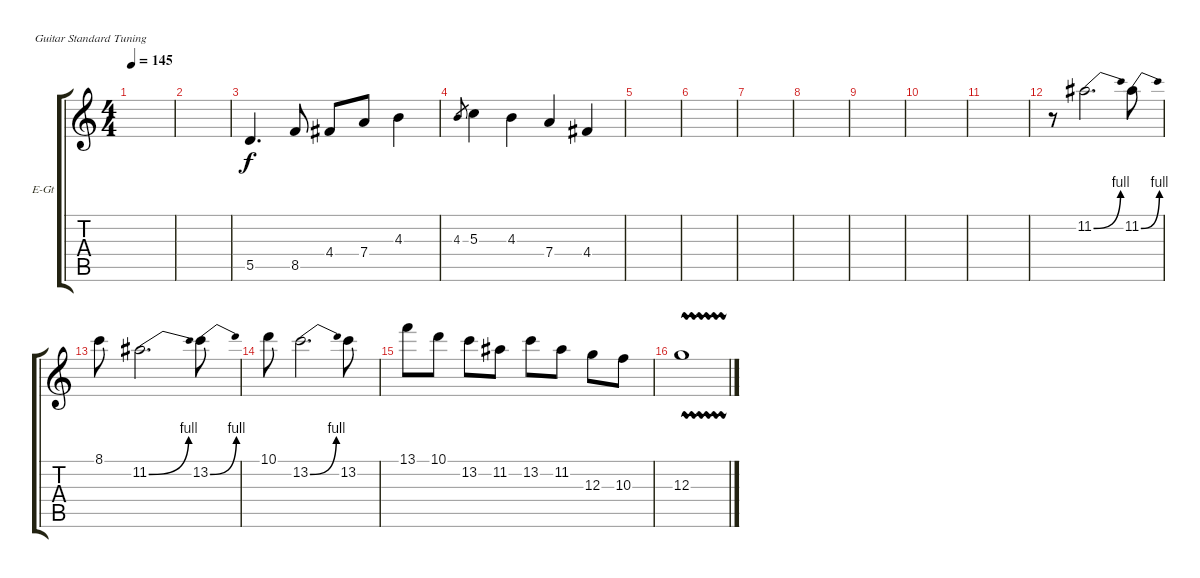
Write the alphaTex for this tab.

\defaultSystemsLayout 4
\bracketExtendMode groupsimilarinstruments
\firstSystemTrackNameOrientation horizontal
\otherSystemsTrackNameOrientation horizontal
\track ("Electric Guitar" "E-Gt") {instrument overdrivenguitar}
\staff {score tabs}
\tuning (E4 B3 G3 D3 A2 E2)
\ts (4 4)
\tempo 145
\clef g2
\scale
0.333333
\ks c
|
\scale
0.333333 |
\scale
0.333333 5.5.4{d} 8.5.8 4.4.8 7.4.8 4.3.4 |
\scale
0.333333 4.3.8{gr} 5.3.4 4.3.4 7.4.4 4.4.4 |
\scale
0.333333 |
\scale
0.333333 |
\scale
0.333333 |
\scale
0.333333 |
\scale
0.333333 |
\scale
0.333333 |
\scale
0.333333 |
\scale
0.333333 r.8 11.2{be (bend 0 0 15 4)}.2{d} 11.2{be (bend 0 0 15 4)}.8 |
\scale
0.333333 8.1.8 11.2{be (bend 0 0 15 4)}.2{d} 13.2{be (bend 0 0 15 4)}.8 |
10.1.8 13.2{be (bend 0 0 15 4)}.2{d} 13.2.8 |
13.1.8 10.1.8 13.2.8 11.2.8 13.2.8 11.2.8 12.3.8 10.3.8 |
12.3{vw}.1
